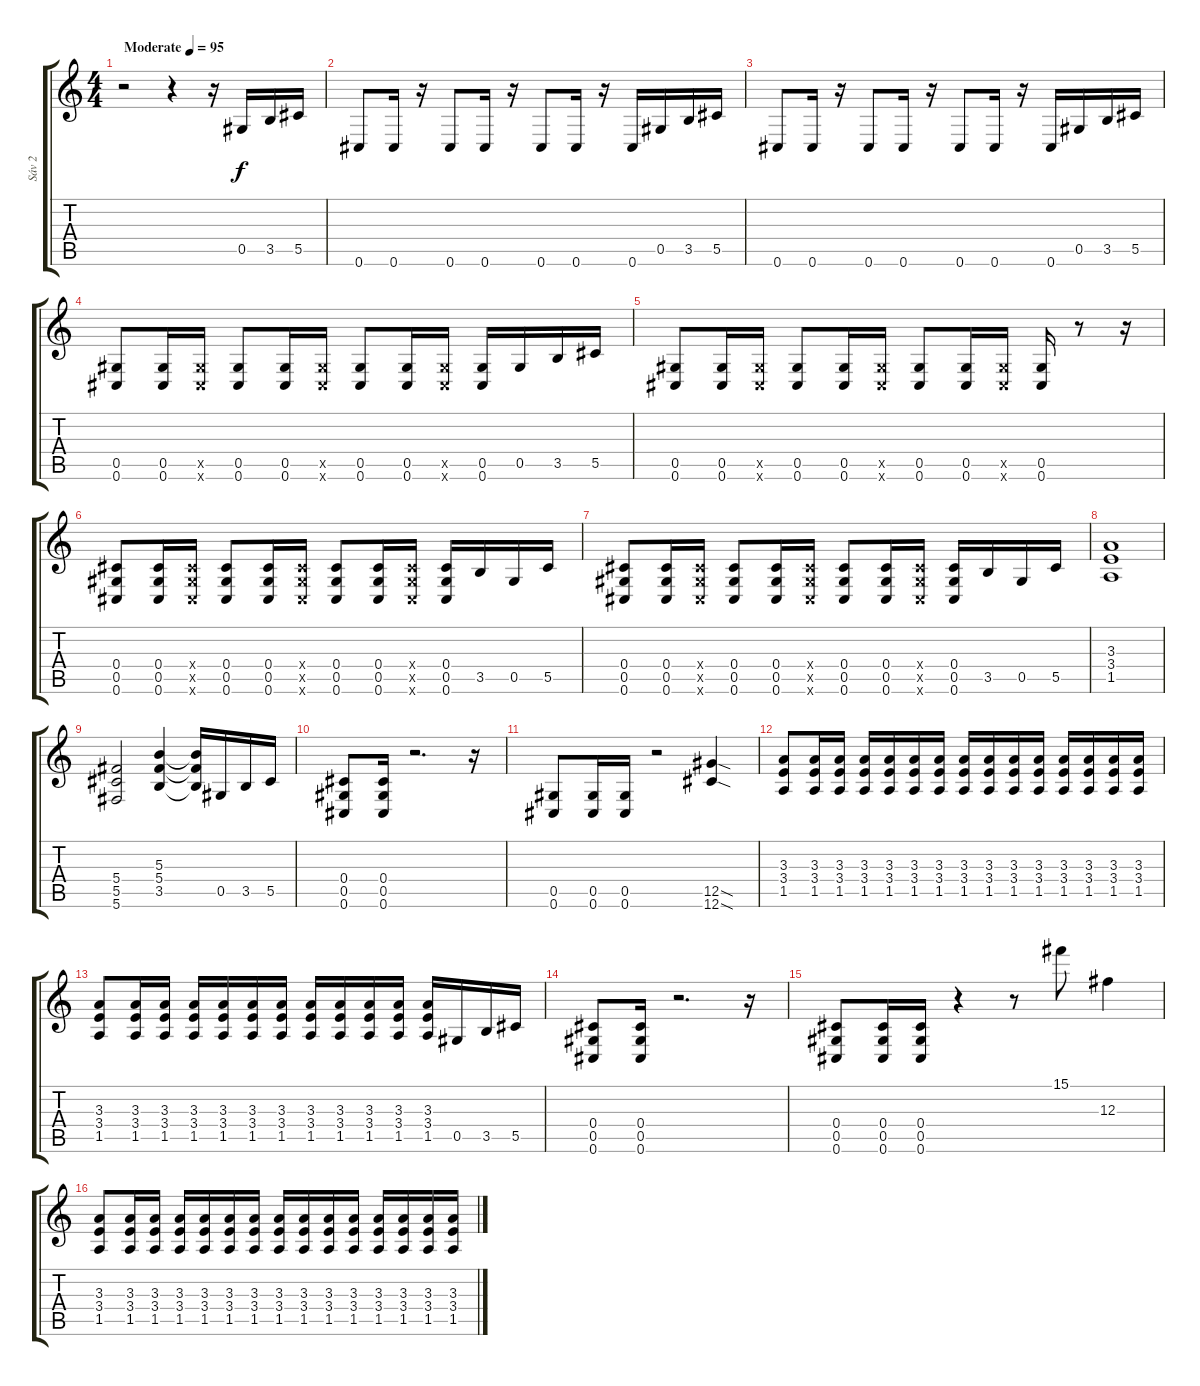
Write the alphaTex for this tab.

\track ("Sáv 2" "Sáv 2") {instrument distortionguitar}
\staff {score tabs}
\tuning (Eb4 Bb3 Gb3 Db3 Ab2 Db2) {hide}
\ts (4 4)
\tempo (95 "Moderate")
\clef g2
\ks c
r.2{dy f instrument electricguitarclean} r.4 r.16 0.5.16 3.5.16 5.5.16 |
0.6.8 0.6.16 r.16 0.6.8 0.6.16 r.16 0.6.8 0.6.16 r.16 0.6.16 0.5.16 3.5.16 5.5.16 |
0.6.8 0.6.16 r.16 0.6.8 0.6.16 r.16 0.6.8 0.6.16 r.16 0.6.16 0.5.16{instrument distortionguitar} 3.5.16 5.5.16 |
(0.5 0.6).8 (0.5 0.6).16 (0.5{x} 0.6{x}).16 (0.5 0.6).8 (0.5 0.6).16 (0.5{x} 0.6{x}).16 (0.5 0.6).8 (0.5 0.6).16 (0.5{x} 0.6{x}).16 (0.5 0.6).16 0.5.16 3.5.16 5.5.16 |
(0.5 0.6).8 (0.5 0.6).16 (0.5{x} 0.6{x}).16 (0.5 0.6).8 (0.5 0.6).16 (0.5{x} 0.6{x}).16 (0.5 0.6).8 (0.5 0.6).16 (0.5{x} 0.6{x}).16 (0.5 0.6).16 r.8 r.16 |
(0.4 0.5 0.6).8 (0.4 0.5 0.6).16 (0.4{x} 0.5{x} 0.6{x}).16 (0.4 0.5 0.6).8 (0.4 0.5 0.6).16 (0.4{x} 0.5{x} 0.6{x}).16 (0.4 0.5 0.6).8 (0.4 0.5 0.6).16 (0.4{x} 0.5{x} 0.6{x}).16 (0.4 0.5 0.6).16 3.5.16 0.5.16 5.5.16 |
(0.4 0.5 0.6).8 (0.4 0.5 0.6).16 (0.4{x} 0.5{x} 0.6{x}).16 (0.4 0.5 0.6).8 (0.4 0.5 0.6).16 (0.4{x} 0.5{x} 0.6{x}).16 (0.4 0.5 0.6).8 (0.4 0.5 0.6).16 (0.4{x} 0.5{x} 0.6{x}).16 (0.4 0.5 0.6).16 3.5.16 0.5.16 5.5.16 |
(3.3 3.4 1.5).1 |
(5.4 5.5 5.6).2 (5.3 5.4 3.5).4 (5.3{t} 5.4{t} 3.5{t}).16 0.5.16 3.5.16 5.5.16 |
(0.4 0.5 0.6).8 (0.4 0.5 0.6).16 r.2{d} r.16 |
(0.5 0.6).8 (0.5 0.6).16 (0.5 0.6).16 r.2 (12.5{sod} 12.6{sod}).4 |
(3.3 3.4 1.5).8 (3.3 3.4 1.5).16 (3.3 3.4 1.5).16 (3.3 3.4 1.5).16 (3.3 3.4 1.5).16 (3.3 3.4 1.5).16 (3.3 3.4 1.5).16 (3.3 3.4 1.5).16 (3.3 3.4 1.5).16 (3.3 3.4 1.5).16 (3.3 3.4 1.5).16 (3.3 3.4 1.5).16 (3.3 3.4 1.5).16 (3.3 3.4 1.5).16 (3.3 3.4 1.5).16 |
(3.3 3.4 1.5).8 (3.3 3.4 1.5).16 (3.3 3.4 1.5).16 (3.3 3.4 1.5).16 (3.3 3.4 1.5).16 (3.3 3.4 1.5).16 (3.3 3.4 1.5).16 (3.3 3.4 1.5).16 (3.3 3.4 1.5).16 (3.3 3.4 1.5).16 (3.3 3.4 1.5).16 (3.3 3.4 1.5).16 0.5.16 3.5.16 5.5.16 |
(0.4 0.5 0.6).8 (0.4 0.5 0.6).16 r.2{d} r.16 |
(0.4 0.5 0.6).8 (0.4 0.5 0.6).16 (0.4 0.5 0.6).16 r.4 r.8 15.1.8 12.3.4 |
(3.3 3.4 1.5).8 (3.3 3.4 1.5).16 (3.3 3.4 1.5).16 (3.3 3.4 1.5).16 (3.3 3.4 1.5).16 (3.3 3.4 1.5).16 (3.3 3.4 1.5).16 (3.3 3.4 1.5).16 (3.3 3.4 1.5).16 (3.3 3.4 1.5).16 (3.3 3.4 1.5).16 (3.3 3.4 1.5).16 (3.3 3.4 1.5).16 (3.3 3.4 1.5).16 (3.3 3.4 1.5).16
